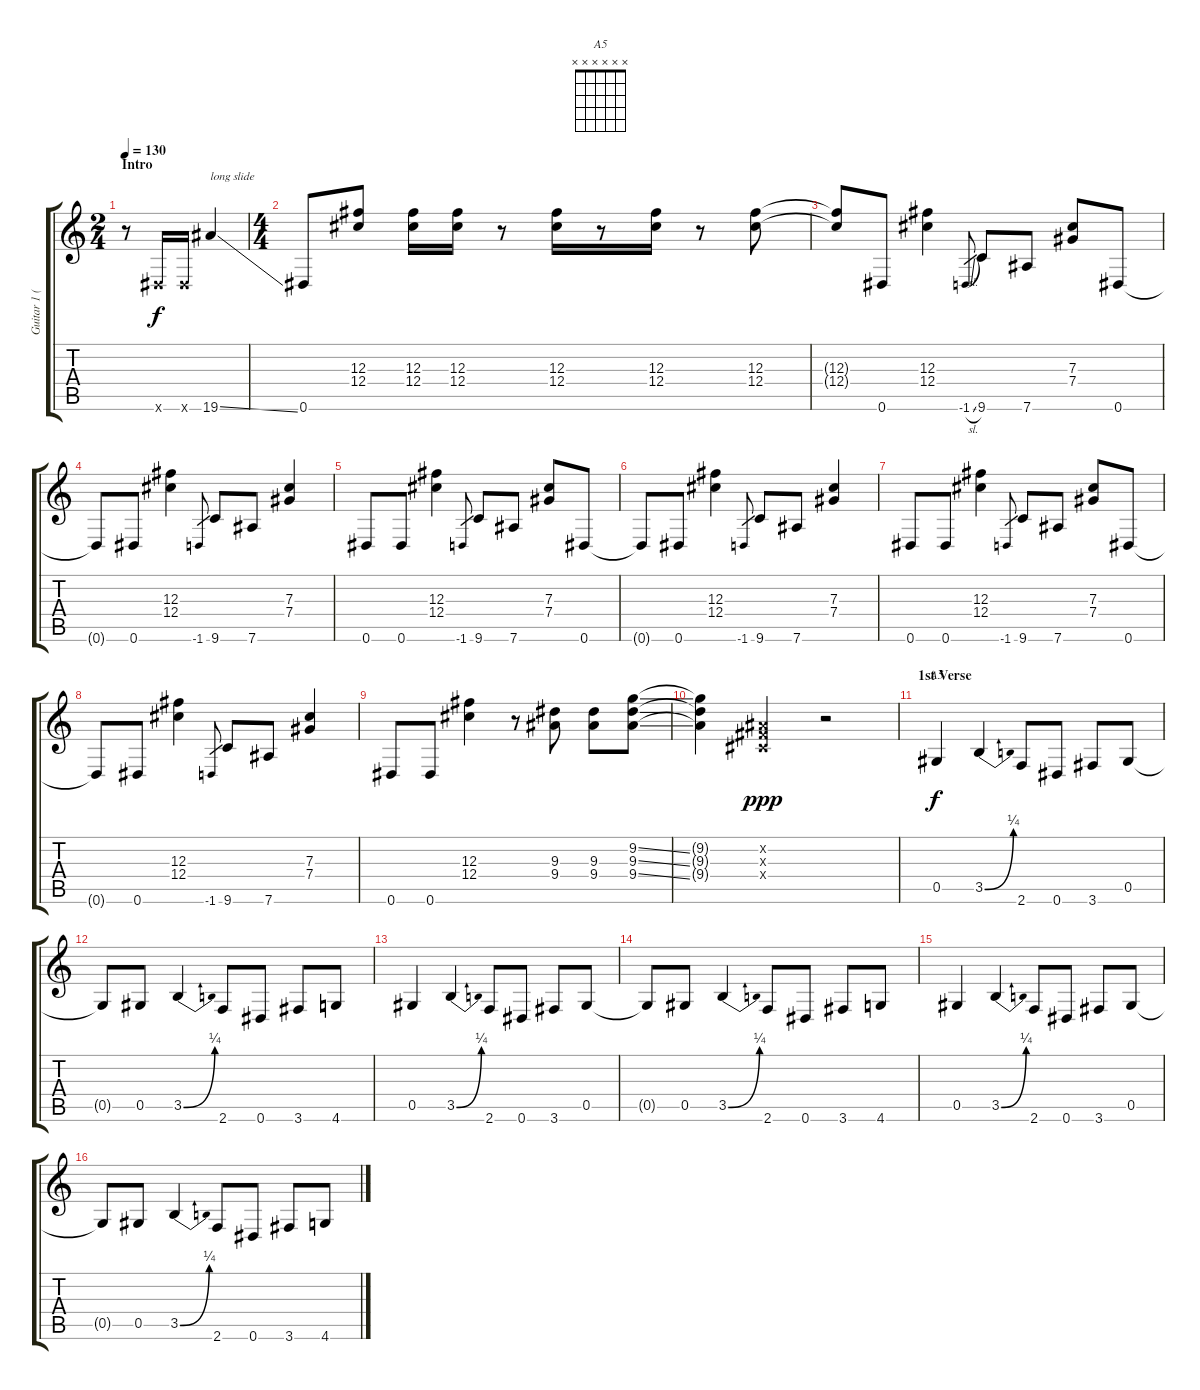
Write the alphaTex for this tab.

\track ("Guitar 1 (Slash)" "Guitar 1 (") {instrument distortionguitar}
\staff {score tabs}
\tuning (Eb4 Bb3 Gb3 Db3 Ab2 Eb2) {hide}
\chord ("A5" x x x x x x) {firstfret 0}
\ts (2 4)
\section ("" "Intro")
\tempo 130
\clef g2
\ks c
r.8{dy f instrument distortionguitar} 0.6{x}.16 0.6{x}.16 19.6{ss}.4{txt "long slide"} |
\ts (4 4)
0.6.8 (12.3 12.4).8 (12.3 12.4).16 (12.3 12.4).16 r.8 (12.3 12.4).16 r.8 (12.3 12.4).16 r.8 (12.3 12.4).8 |
(12.3{t} 12.4{t}).8 0.6.8 (12.3 12.4).4 -1.6{sl}.8{gr} 9.6.8 7.6.8 (7.3 7.4).8 0.6.8 |
0.6{t}.8 0.6.8 (12.3 12.4).4 -1.6.8{gr} 9.6.8 7.6.8 (7.3 7.4).4 |
0.6.8 0.6.8 (12.3 12.4).4 -1.6.8{gr} 9.6.8 7.6.8 (7.3 7.4).8 0.6.8 |
0.6{t}.8 0.6.8 (12.3 12.4).4 -1.6.8{gr} 9.6.8 7.6.8 (7.3 7.4).4 |
0.6.8 0.6.8 (12.3 12.4).4 -1.6.8{gr} 9.6.8 7.6.8 (7.3 7.4).8 0.6.8 |
0.6{t}.8 0.6.8 (12.3 12.4).4 -1.6.8{gr} 9.6.8 7.6.8 (7.3 7.4).4 |
0.6.8 0.6.8 (12.3 12.4).4 r.8 (9.3 9.4).8 (9.3 9.4).8 (9.2{ss} 9.3{ss} 9.4{ss}).8 |
(9.2{t} 9.3{t} 9.4{t}).4 (0.2{x} 0.3{x} 0.4{x}).4{dy ppp} r.2 |
\section ("" "1st Verse")
0.5.4{ch "A5" dy f} 3.5{be (bend 0 0 60 1)}.4 2.6.8 0.6.8 3.6.8 0.5.8 |
0.5{t}.8 0.5.8 3.5{be (bend 0 0 60 1)}.4 2.6.8 0.6.8 3.6.8 4.6.8 |
0.5.4 3.5{be (bend 0 0 60 1)}.4 2.6.8 0.6.8 3.6.8 0.5.8 |
0.5{t}.8 0.5.8 3.5{be (bend 0 0 60 1)}.4 2.6.8 0.6.8 3.6.8 4.6.8 |
0.5.4 3.5{be (bend 0 0 60 1)}.4 2.6.8 0.6.8 3.6.8 0.5.8 |
0.5{t}.8 0.5.8 3.5{be (bend 0 0 60 1)}.4 2.6.8 0.6.8 3.6.8 4.6.8
